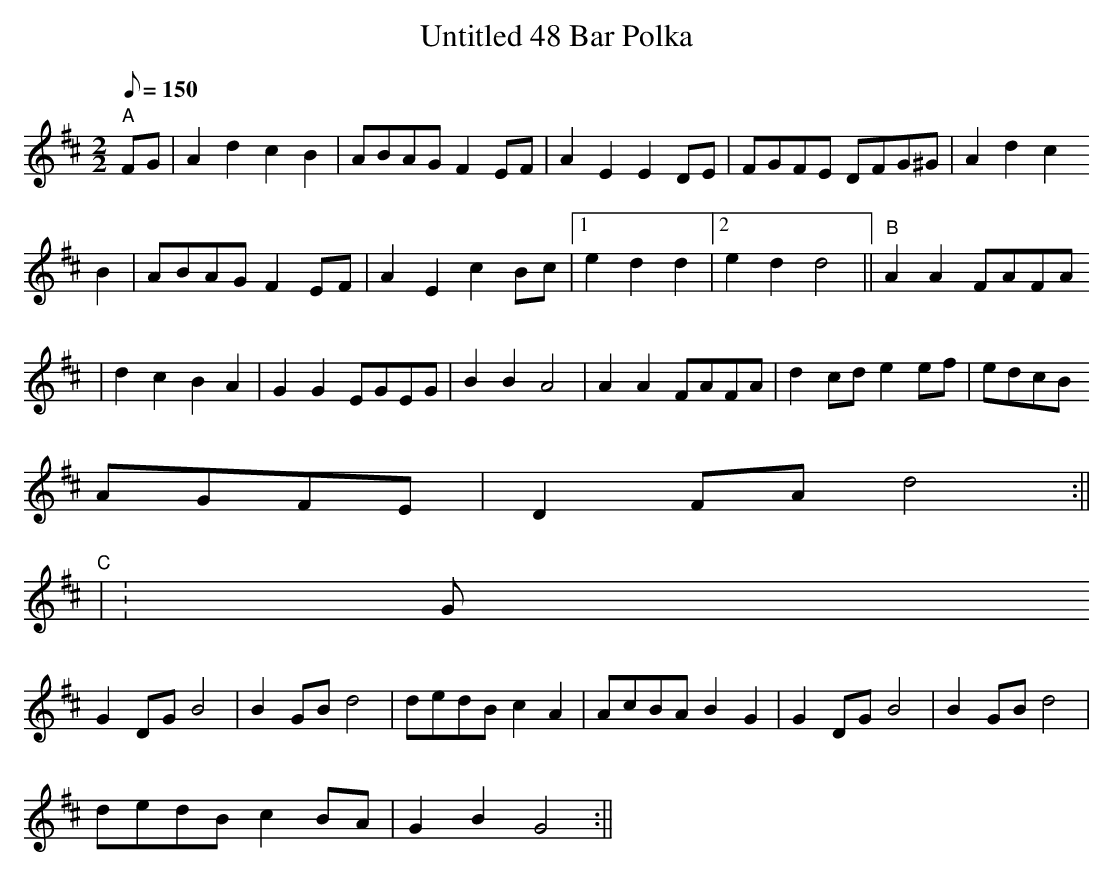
X:1
T:Untitled 48 Bar Polka
M:2/2
L:1/8
Q:150
K:D
"A" FG | A2 d2 c2 B2 | ABAG F2 EF | A2 E2 E2 DE | FGFE DFG^G | A2 d2 c2
B2 | ABAG F2 EF | A2 E2 c2 Bc |[1 e2 d2 d2 |[2 e2 d2 d4 || "B"A2 A2 FAFA
| d2 c2 B2 A2 | G2 G2 EGEG | B2 B2 A4 | A2 A2 FAFA | d2 cd e2 ef | edcB
AGFE | D2 FA d4 :||
"C" | K:G
G2 DG B4 | B2 GB d4 | dedB c2 A2 | AcBA B2 G2 |  G2 DG B4 | B2 GB d4 |
dedB c2 BA | G2 B2 G4 :||
